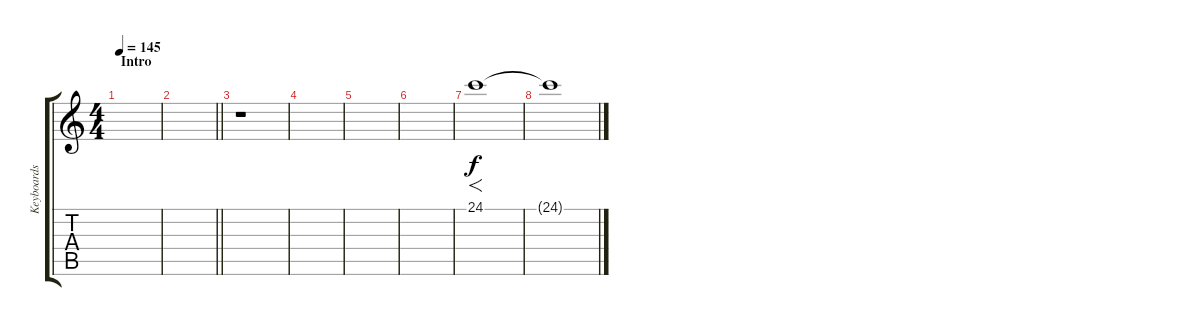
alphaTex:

\track ("Keyboards 2" "Keyboards ") {instrument fx7echoes}
\staff {score tabs}
\tuning (C4 G3 Eb3 Bb2 F2 C2) {hide}
\ts (4 4)
\section ("" "Intro")
\tempo 145
\clef g2
\ks c
|
\barLineRight lightlight
|
r.1{volume 11} |
|
|
|
24.1.1{f} |
24.1{t}.1{volume 1}
